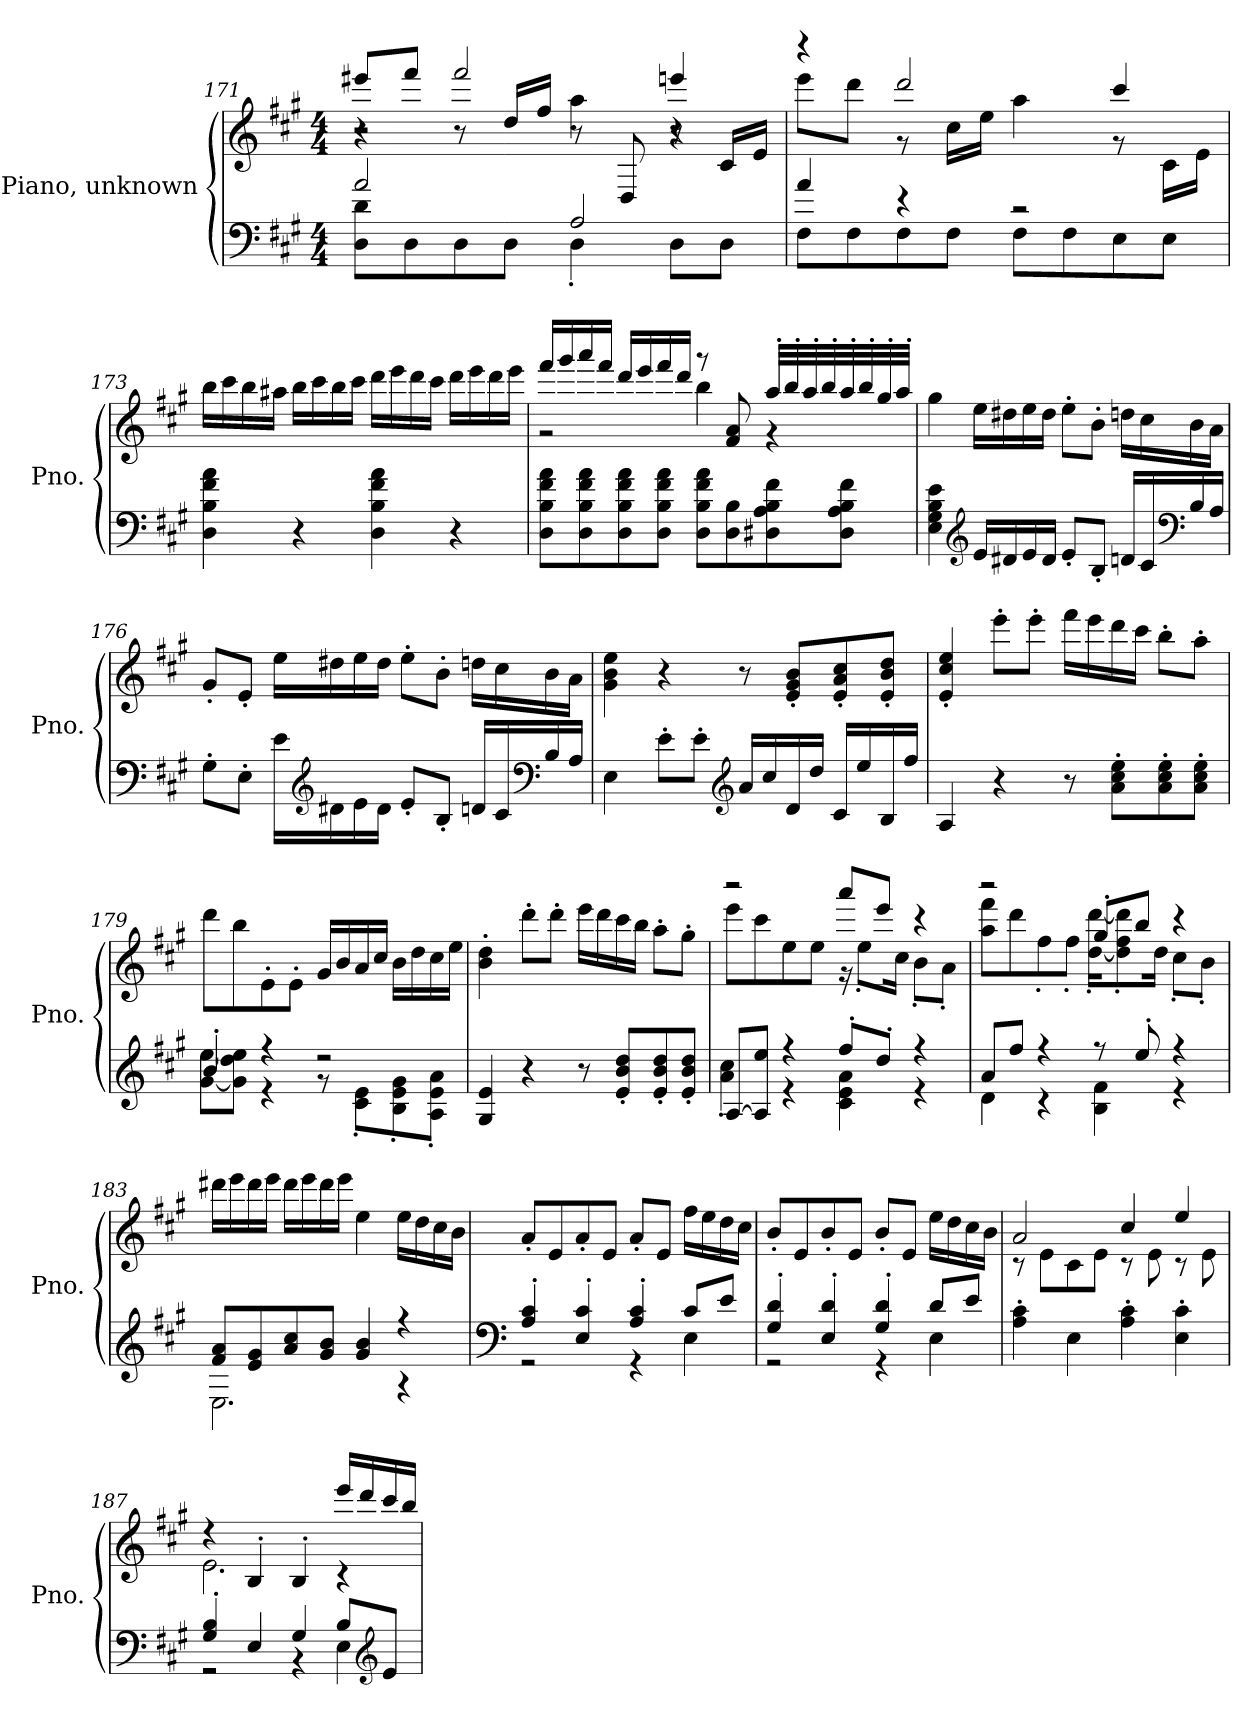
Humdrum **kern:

**kern	**kern
*part1	*part1
*staff2	*staff1
*I"Piano, unknown	*
*I'Pno.	*
*clefF4	*clefG2
*k[f#c#g#]	*k[f#c#g#]
*M4/4	*M4/4
=171	=171
*^	*^
*	*	*	*^
2a/	8D\ 8d\L	4r	2r	8eee#X/L
.	8D\	.	.	8fff#/J
.	8D\	2fff#/	.	8r
.	8D\J	.	.	16dd/LL
.	.	.	.	16ff#/JJ
2A/	4D'\	.	4aa\	8r
.	.	.	.	8D/
.	8D\L	4eeen/	4r	8r
.	8D\J	.	.	16c#/LL
.	.	.	.	16e/JJ
*	*	*	*v	*v
=172	=172	=172	=172
4a/	8F#\L	4r	8eee\L
.	8F#\	.	8ddd\J
4r	8F#\	2ddd/	8r
.	8F#\J	.	16cc#\LL
.	.	.	16ee\JJ
2r	8F#\L	.	4aa\
.	8F#\	.	.
.	8E\	4ccc#/	8r
.	8E\J	.	16c#\LL
.	.	.	16e\JJ
*v	*v	*	*
*	*v	*v
!!LO:LB:g=z
=173	=173
4D\ 4B\ 4f#\ 4a\	16bb\LL
.	16ccc#\
.	16bb\
.	16aa#X\JJ
4r	16bb\LL
.	16ccc#\
.	16bb\
.	16ccc#\JJ
4D\ 4B\ 4f#\ 4a\	16ddd\LL
.	16eee\
.	16ddd\
.	16ccc#\JJ
4r	16ddd\LL
.	16eee\
.	16ddd\
.	16eee\JJ
!!LO:LB:g=z
=174	=174
*	*^
8D\ 8B\ 8f#\ 8a\L	16fff#/LL	2r
.	16ggg#/	.
8D\ 8B\ 8f#\ 8a\	16aaa/	.
.	16fff#/JJ	.
8D\ 8B\ 8f#\ 8a\	16ddd/LL	.
.	16eee/	.
8D\ 8B\ 8f#\ 8a\J	16fff#/	.
.	16ddd/JJ	.
8D\ 8B\ 8f#\ 8a\L	8r	4bb\
8D\ 8B\	8f#/ 8a/	.
8D#X\ 8A\ 8B\ 8f#\	32aa'/LLL	4r
.	32bb'/	.
.	32aa'/	.
.	32bb'/	.
8D#\ 8A\ 8B\ 8f#\J	32aa'/	.
.	32bb'/	.
.	32gg#'/	.
.	32aa'/JJJ	.
*	*v	*v
=175	=175
4E\ 4G#\ 4B\ 4e\	4gg#\
*clefG2	*
16e/LL	16ee\LL
16d#X/	16dd#X\
16e/	16ee\
16d#/JJ	16dd#\JJ
8e'/L	8ee'\L
8B'/J	8b'\J
16dn/LL	16ddn\LL
16c#/	16cc#\
*clefF4	*
16B/	16b\
16A/JJ	16a\JJ
!!LO:PB:g=z
=176	=176
8G#'\L	8g#'/L
8E'\J	8e'/J
16e\LL	16ee\LL
*clefG2	*
16d#X\	16dd#X\
16e\	16ee\
16d#\JJ	16dd#\JJ
8e'/L	8ee'\L
8B'/J	8b'\J
16dn/LL	16ddn\LL
16c#/	16cc#\
*clefF4	*
16B/	16b\
16A/JJ	16a\JJ
=177	=177
4E\	4g#\ 4b\ 4ee\
8e'\L	4r
8e'\J	.
*clefG2	*
16a/LL	8r
16cc#/	.
16d/	8e/' 8g#/' 8b/'L
16dd/JJ	.
16c#/LL	8e/' 8a/' 8cc#/'
16ee/	.
16B/	8e/' 8b/' 8dd/'J
16ff#/JJ	.
=178	=178
4A/	4e/' 4cc#/' 4ee/'
4r	8eee'\L
.	8eee'\J
8r	16fff#\LL
.	16eee\
8a\' 8cc#\' 8ee\'L	16ddd\
.	16ccc#\JJ
8a\' 8cc#\' 8ee\'	8bb'\L
8a\' 8cc#\' 8ee\'J	8aa'\J
!!LO:LB:g=z
=179	=179
*^	*
4b'/	[8g#\ [8ee\L	8ddd\L
.	8g#\] 8dd\ 8ee\]J	8bb\
4r	4r	8e'\
.	.	8e'\J
2r	8r	16g#/LL
.	.	16b/
.	8c#\' 8e\'L	16a/
.	.	16cc#/JJ
.	8B\' 8e\' 8g#\'	16b\LL
.	.	16dd\
.	8A\' 8e\' 8a\'J	16cc#\
.	.	16ee\JJ
*v	*v	*
=180	=180
4G#/ 4e/	4b\' 4dd\'
4r	8ddd'\L
.	8ddd'\J
8r	16eee\LL
.	16ddd\
8e/' 8b/' 8dd/'L	16ccc#\
.	16bb\JJ
8e/' 8b/' 8dd/'	8aa'\L
8e/' 8b/' 8dd/'J	8gg#'\J
=181	=181
*^	*^
[8A/L	4a\' 4cc#\'	2r	8eee\L
8A/] 8ee/J	.	.	8ccc#\
4r	4r	.	8ee\
.	.	.	8ee\J
8ff#'/L	4c#\ 4e\ 4a\	8aaa/L	16r
.	.	.	8ee'\L
8dd'/J	.	8eee/J	.
.	.	.	16cc#\Jk
4r	4r	4r	8b'\L
.	.	.	8a'\J
!!LO:LB:g=z	!!
=182	=182	=182	=182
8a/L	4d\	2r	8aa\ 8fff#\L
8ff#/J	.	.	8ddd\
4r	4r	.	8ff#'\
.	.	.	8ff#'\J
8r	4B\ 4f#\	8gg#'/L	[16dd\' [16ddd\'KL
.	.	.	8dd\]' 8ff#\' 8ddd\]'
8ee'/	.	8bb/J	.
.	.	.	16dd\Jk
4r	4r	4r	8cc#'\L
.	.	.	8b'\J
*	*	*v	*v
=183	=183	=183
8f#/ 8a/L	2.E\	16ddd#X\LL
.	.	16eee\
8e/ 8g#/	.	16ddd#\
.	.	16eee\JJ
8a/ 8cc#/	.	16ddd#\LL
.	.	16eee\
8g#/ 8b/J	.	16ddd#\
.	.	16eee\JJ
4g#/ 4b/	.	4ee\
4r	4r	16ee\LL
.	.	16dd\
.	.	16cc#\
.	.	16b\JJ
=184	=184	=184
*clefF4	*	*
4A/' 4c#/'	2r	8a'/L
.	.	8e/
4E/' 4c#/'	.	8a'/
.	.	8e/J
4A/' 4c#/'	4r	8a'/L
.	.	8e/J
8c#/L	4E\	16ff#\LL
.	.	16ee\
8e/J	.	16dd\
.	.	16cc#\JJ
!!LO:LB:g=z
=185	=185	=185
4G#/' 4d/'	2r	8b'/L
.	.	8e/
4E/' 4d/'	.	8b'/
.	.	8e/J
4G#/' 4d/'	4r	8b'/L
.	.	8e/J
8d/L	4E\	16ee\LL
.	.	16dd\
8e/J	.	16cc#\
.	.	16b\JJ
*v	*v	*
=186	=186
*	*^
4A\' 4c#\'	2a/	8r
.	.	8e\L
4E\	.	8c#\
.	.	8e\J
4A\' 4c#\'	4cc#/	8r
.	.	8e\
4E\' 4c#\'	4ee/	8r
.	.	8e\
=187	=187	=187
*^	*	*
4G#/' 4B/'	2r	4r	2.e\
4E/	.	4B'/	.
4G#/	4r	4B'/	.
8B/L	4E\	16eee/LL	4r
.	.	16ddd/	.
*clefG2	*	*	*
8e/J	.	16ccc#/	.
.	.	16bb/JJ	.
*v	*v	*	*
*	*v	*v
=	=
*-	*-
